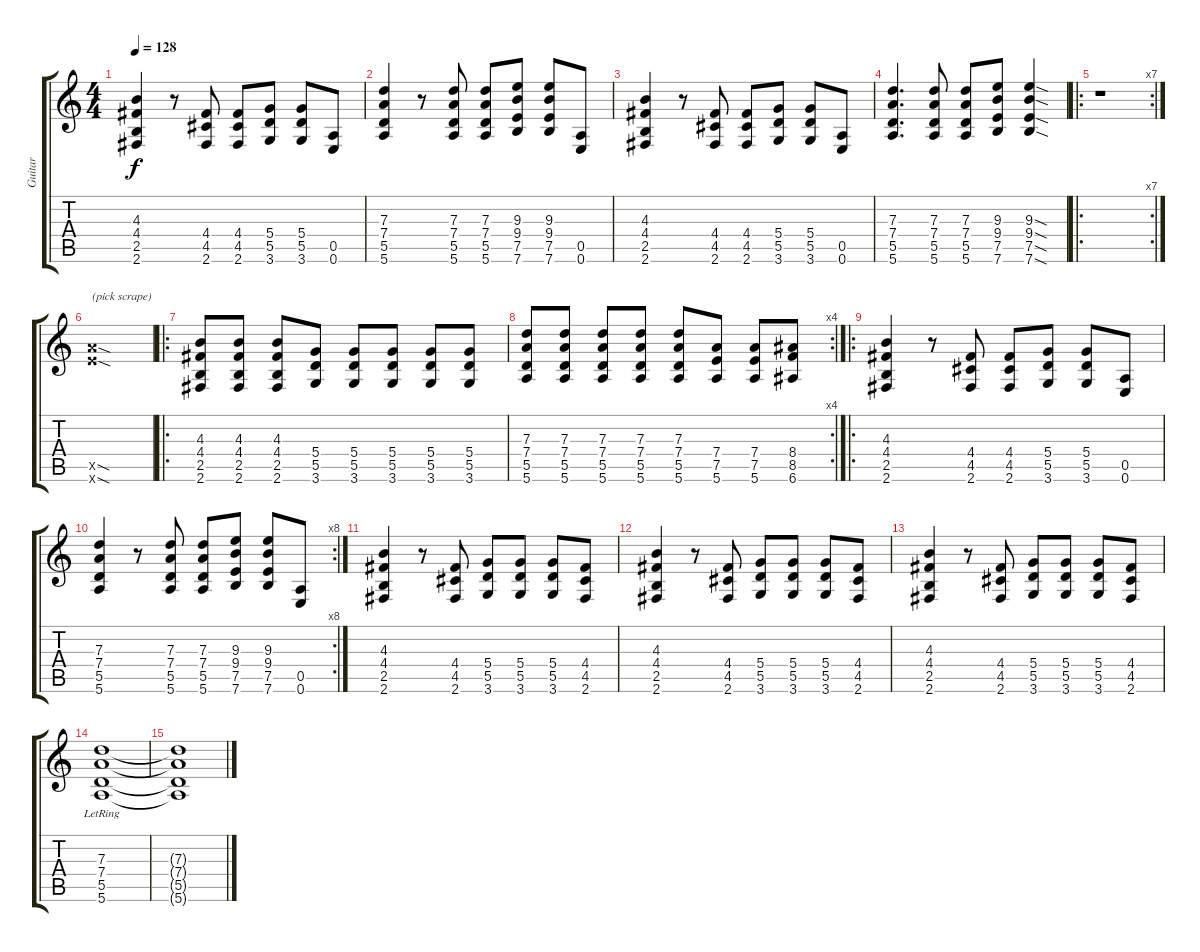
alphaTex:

\track ("Guitar" "Guitar") {instrument distortionguitar}
\staff {score tabs}
\tuning (E4 B3 G3 D3 A2 E2) {hide}
\ts (4 4)
\tempo 128
\clef g2
\ks c
(4.3 4.4 2.5 2.6).4{dy f} r.8 (4.4 4.5 2.6).8 (4.4 4.5 2.6).8 (5.4 5.5 3.6).8 (5.4 5.5 3.6).8 (0.5 0.6).8 |
(7.3 7.4 5.5 5.6).4 r.8 (7.3 7.4 5.5 5.6).8 (7.3 7.4 5.5 5.6).8 (9.3 9.4 7.5 7.6).8 (9.3 9.4 7.5 7.6).8 (0.5 0.6).8 |
(4.3 4.4 2.5 2.6).4 r.8 (4.4 4.5 2.6).8 (4.4 4.5 2.6).8 (5.4 5.5 3.6).8 (5.4 5.5 3.6).8 (0.5 0.6).8 |
(7.3 7.4 5.5 5.6).4{d} (7.3 7.4 5.5 5.6).8 (7.3 7.4 5.5 5.6).8 (9.3 9.4 7.5 7.6).8 (9.3{sod} 9.4{sod} 7.5{sod} 7.6{sod}).4 |
\ro
\rc 7
r.1 |
(12.5{sod x} 12.6{sod x}).1{txt "(pick scrape)"} |
\ro
(4.3 4.4 2.5 2.6).8 (4.3 4.4 2.5 2.6).8 (4.3 4.4 2.5 2.6).8 (5.4 5.5 3.6).8 (5.4 5.5 3.6).8 (5.4 5.5 3.6).8 (5.4 5.5 3.6).8 (5.4 5.5 3.6).8 |
\rc 4
(7.3 7.4 5.5 5.6).8 (7.3 7.4 5.5 5.6).8 (7.3 7.4 5.5 5.6).8 (7.3 7.4 5.5 5.6).8 (7.3 7.4 5.5 5.6).8 (7.4 7.5 5.6).8 (7.4 7.5 5.6).8 (8.4 8.5 6.6).8 |
\ro
(4.3 4.4 2.5 2.6).4 r.8 (4.4 4.5 2.6).8 (4.4 4.5 2.6).8 (5.4 5.5 3.6).8 (5.4 5.5 3.6).8 (0.5 0.6).8 |
\rc 8
(7.3 7.4 5.5 5.6).4 r.8 (7.3 7.4 5.5 5.6).8 (7.3 7.4 5.5 5.6).8 (9.3 9.4 7.5 7.6).8 (9.3 9.4 7.5 7.6).8 (0.5 0.6).8 |
(4.3 4.4 2.5 2.6).4 r.8 (4.4 4.5 2.6).8 (5.4 5.5 3.6).8 (5.4 5.5 3.6).8 (5.4 5.5 3.6).8 (4.4 4.5 2.6).8 |
(4.3 4.4 2.5 2.6).4 r.8 (4.4 4.5 2.6).8 (5.4 5.5 3.6).8 (5.4 5.5 3.6).8 (5.4 5.5 3.6).8 (4.4 4.5 2.6).8 |
(4.3 4.4 2.5 2.6).4 r.8 (4.4 4.5 2.6).8 (5.4 5.5 3.6).8 (5.4 5.5 3.6).8 (5.4 5.5 3.6).8 (4.4 4.5 2.6).8 |
(7.3{lr} 7.4{lr} 5.5{lr} 5.6{lr}).1 |
(7.3{t} 7.4{t} 5.5{t} 5.6{t}).1
